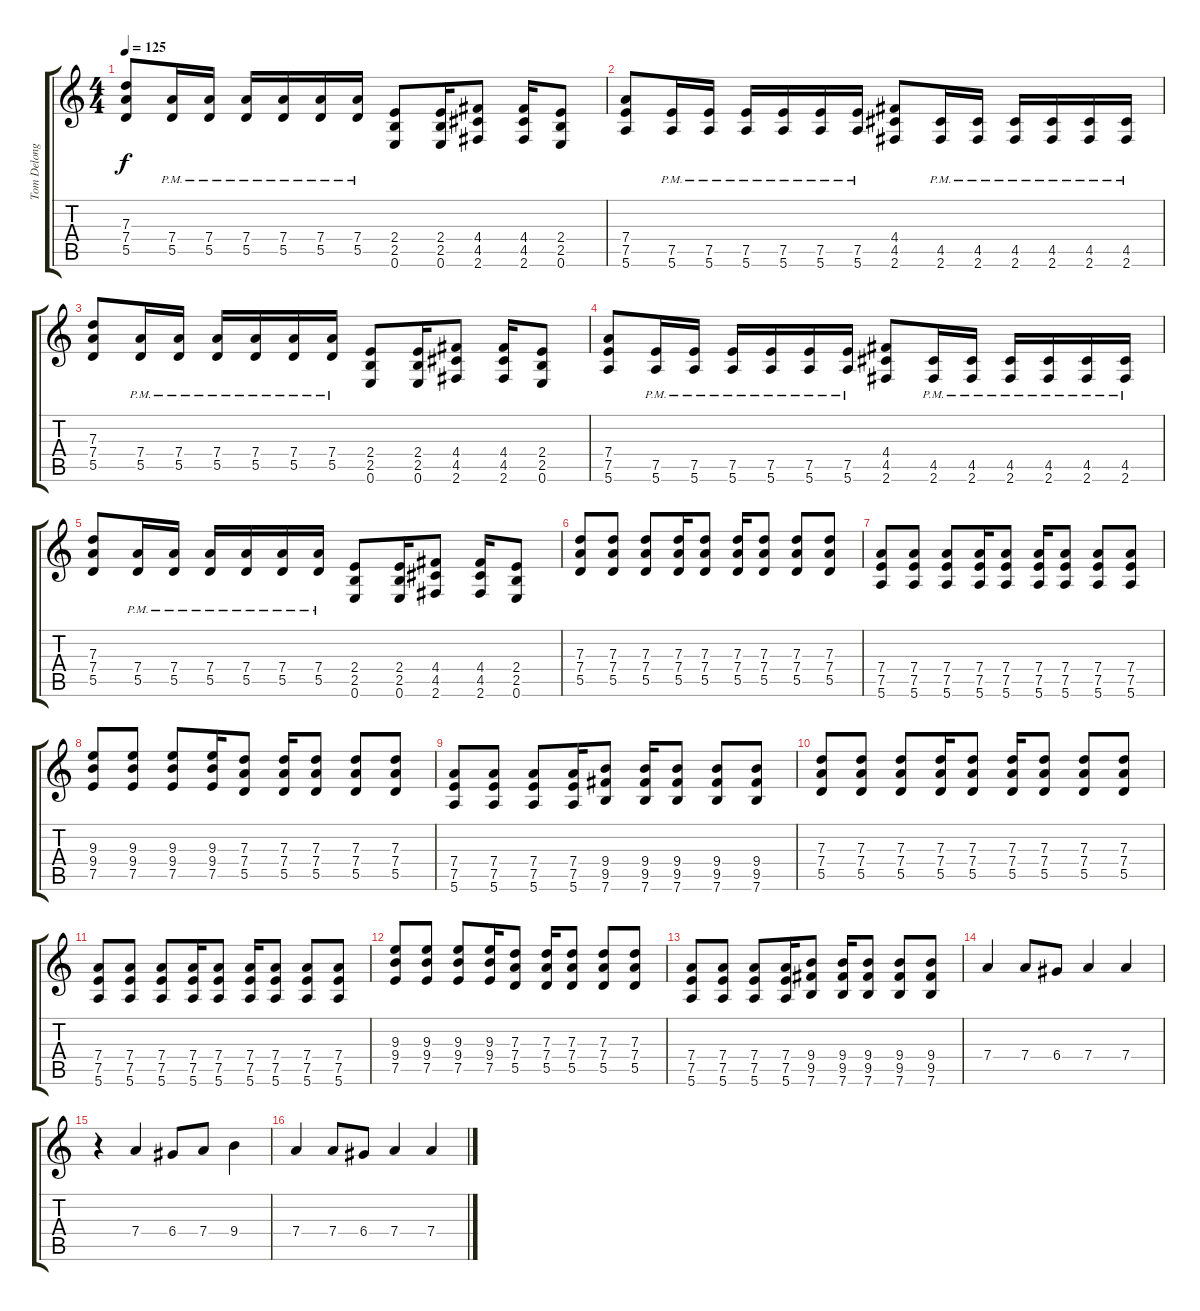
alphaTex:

\track ("Tom Delonge - Gitarre" "Tom Delong") {instrument distortionguitar}
\staff {score tabs}
\tuning (E4 B3 G3 D3 A2 E2) {hide}
\ts (4 4)
\tempo 125
\clef g2
\ks c
(7.3 7.4 5.5).8{dy f} (7.4{pm} 5.5{pm}).16 (7.4{pm} 5.5{pm}).16 (7.4{pm} 5.5{pm}).16 (7.4{pm} 5.5{pm}).16 (7.4{pm} 5.5{pm}).16 (7.4{pm} 5.5{pm}).16 (2.4 2.5 0.6).8 (2.4 2.5 0.6).16 (4.4 4.5 2.6).8 (4.4 4.5 2.6).16 (2.4 2.5 0.6).8 |
(7.4 7.5 5.6).8 (7.5{pm} 5.6{pm}).16 (7.5{pm} 5.6{pm}).16 (7.5{pm} 5.6{pm}).16 (7.5{pm} 5.6{pm}).16 (7.5{pm} 5.6{pm}).16 (7.5{pm} 5.6{pm}).16 (4.4 4.5 2.6).8 (4.5{pm} 2.6{pm}).16 (4.5{pm} 2.6{pm}).16 (4.5{pm} 2.6{pm}).16 (4.5{pm} 2.6{pm}).16 (4.5{pm} 2.6{pm}).16 (4.5{pm} 2.6{pm}).16 |
(7.3 7.4 5.5).8 (7.4{pm} 5.5{pm}).16 (7.4{pm} 5.5{pm}).16 (7.4{pm} 5.5{pm}).16 (7.4{pm} 5.5{pm}).16 (7.4{pm} 5.5{pm}).16 (7.4{pm} 5.5{pm}).16 (2.4 2.5 0.6).8 (2.4 2.5 0.6).16 (4.4 4.5 2.6).8 (4.4 4.5 2.6).16 (2.4 2.5 0.6).8 |
(7.4 7.5 5.6).8 (7.5{pm} 5.6{pm}).16 (7.5{pm} 5.6{pm}).16 (7.5{pm} 5.6{pm}).16 (7.5{pm} 5.6{pm}).16 (7.5{pm} 5.6{pm}).16 (7.5{pm} 5.6{pm}).16 (4.4 4.5 2.6).8 (4.5{pm} 2.6{pm}).16 (4.5{pm} 2.6{pm}).16 (4.5{pm} 2.6{pm}).16 (4.5{pm} 2.6{pm}).16 (4.5{pm} 2.6{pm}).16 (4.5{pm} 2.6{pm}).16 |
(7.3 7.4 5.5).8 (7.4{pm} 5.5{pm}).16 (7.4{pm} 5.5{pm}).16 (7.4{pm} 5.5{pm}).16 (7.4{pm} 5.5{pm}).16 (7.4{pm} 5.5{pm}).16 (7.4{pm} 5.5{pm}).16 (2.4 2.5 0.6).8 (2.4 2.5 0.6).16 (4.4 4.5 2.6).8 (4.4 4.5 2.6).16 (2.4 2.5 0.6).8 |
(7.3 7.4 5.5).8 (7.3 7.4 5.5).8 (7.3 7.4 5.5).8 (7.3 7.4 5.5).16 (7.3 7.4 5.5).8 (7.3 7.4 5.5).16 (7.3 7.4 5.5).8 (7.3 7.4 5.5).8 (7.3 7.4 5.5).8 |
(7.4 7.5 5.6).8 (7.4 7.5 5.6).8 (7.4 7.5 5.6).8 (7.4 7.5 5.6).16 (7.4 7.5 5.6).8 (7.4 7.5 5.6).16 (7.4 7.5 5.6).8 (7.4 7.5 5.6).8 (7.4 7.5 5.6).8 |
(9.3 9.4 7.5).8 (9.3 9.4 7.5).8 (9.3 9.4 7.5).8 (9.3 9.4 7.5).16 (7.3 7.4 5.5).8 (7.3 7.4 5.5).16 (7.3 7.4 5.5).8 (7.3 7.4 5.5).8 (7.3 7.4 5.5).8 |
(7.4 7.5 5.6).8 (7.4 7.5 5.6).8 (7.4 7.5 5.6).8 (7.4 7.5 5.6).16 (9.4 9.5 7.6).8 (9.4 9.5 7.6).16 (9.4 9.5 7.6).8 (9.4 9.5 7.6).8 (9.4 9.5 7.6).8 |
(7.3 7.4 5.5).8 (7.3 7.4 5.5).8 (7.3 7.4 5.5).8 (7.3 7.4 5.5).16 (7.3 7.4 5.5).8 (7.3 7.4 5.5).16 (7.3 7.4 5.5).8 (7.3 7.4 5.5).8 (7.3 7.4 5.5).8 |
(7.4 7.5 5.6).8 (7.4 7.5 5.6).8 (7.4 7.5 5.6).8 (7.4 7.5 5.6).16 (7.4 7.5 5.6).8 (7.4 7.5 5.6).16 (7.4 7.5 5.6).8 (7.4 7.5 5.6).8 (7.4 7.5 5.6).8 |
(9.3 9.4 7.5).8 (9.3 9.4 7.5).8 (9.3 9.4 7.5).8 (9.3 9.4 7.5).16 (7.3 7.4 5.5).8 (7.3 7.4 5.5).16 (7.3 7.4 5.5).8 (7.3 7.4 5.5).8 (7.3 7.4 5.5).8 |
(7.4 7.5 5.6).8 (7.4 7.5 5.6).8 (7.4 7.5 5.6).8 (7.4 7.5 5.6).16 (9.4 9.5 7.6).8 (9.4 9.5 7.6).16 (9.4 9.5 7.6).8 (9.4 9.5 7.6).8 (9.4 9.5 7.6).8 |
7.4.4 7.4.8 6.4.8 7.4.4 7.4.4 |
r.4 7.4.4 6.4.8 7.4.8 9.4.4 |
7.4.4 7.4.8 6.4.8 7.4.4 7.4.4
